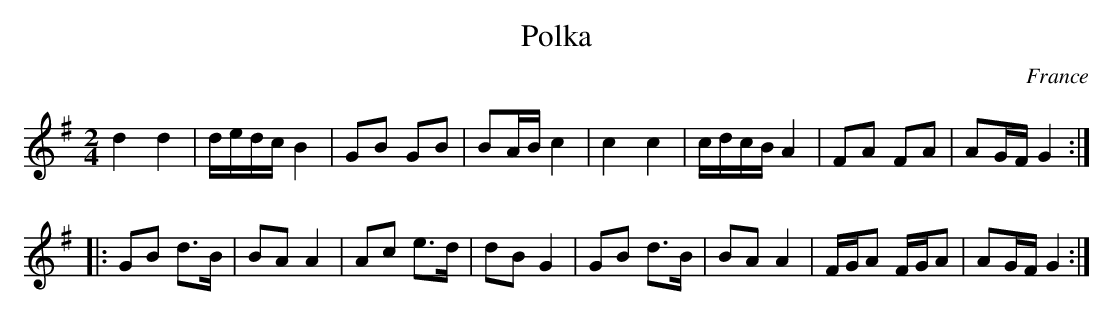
X:1
T:Polka
M:2/4
O:France
K:G
d4d4|dedcB4|G2B2 G2B2|B2AB c4|\
c4c4|cdcBA4|F2A2 F2A2|A2GFG4::
G2B2 d3B|B2A2A4|A2c2 e3d|d2B2G4|\
G2B2 d3B|B2A2A4|FGA2 FGA2|A2GFG4:|
